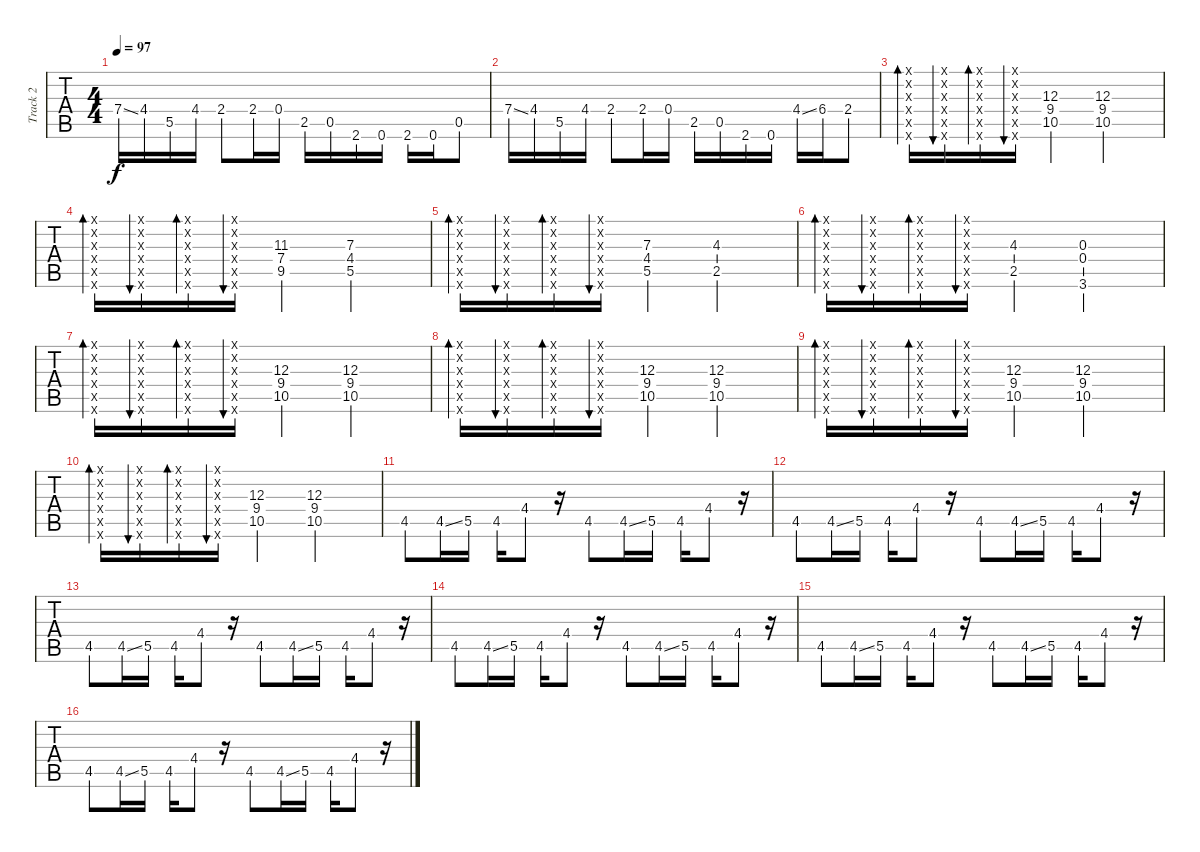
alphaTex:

\track ("Track 2" "Track 2") {instrument acousticguitarsteel}
\staff {tabs}
\tuning (E4 B3 G3 D3 A2 E2) {hide}
\ts (4 4)
\tempo 97
\clef g2
\ks c
7.4{ss}.16{dy f} 4.4.16 5.5.16 4.4.16 2.4.8 2.4.16 0.4.16 2.5.16 0.5.16 2.6.16 0.6.16 2.6.16 0.6.16 0.5.8 |
7.4{ss}.16 4.4.16 5.5.16 4.4.16 2.4.8 2.4.16 0.4.16 2.5.16 0.5.16 2.6.16 0.6.16 4.4{ss}.16 6.4.16 2.4.8 |
(0.1{x} 0.2{x} 0.3{x} 0.4{x} 0.5{x} 0.6{x}).16{bd 60} (0.1{x} 0.2{x} 0.3{x} 0.4{x} 0.5{x} 0.6{x}).16{bu 60} (0.1{x} 0.2{x} 0.3{x} 0.4{x} 0.5{x} 0.6{x}).16{bd 60} (0.1{x} 0.2{x} 0.3{x} 0.4{x} 0.5{x} 0.6{x}).16{bu 60} (12.3 9.4 10.5).4 (12.3 9.4 10.5).2 |
(0.1{x} 0.2{x} 0.3{x} 0.4{x} 0.5{x} 0.6{x}).16{bd 60} (0.1{x} 0.2{x} 0.3{x} 0.4{x} 0.5{x} 0.6{x}).16{bu 60} (0.1{x} 0.2{x} 0.3{x} 0.4{x} 0.5{x} 0.6{x}).16{bd 60} (0.1{x} 0.2{x} 0.3{x} 0.4{x} 0.5{x} 0.6{x}).16{bu 60} (11.3 7.4 9.5).4 (7.3 4.4 5.5).2 |
(0.1{x} 0.2{x} 0.3{x} 0.4{x} 0.5{x} 0.6{x}).16{bd 60} (0.1{x} 0.2{x} 0.3{x} 0.4{x} 0.5{x} 0.6{x}).16{bu 60} (0.1{x} 0.2{x} 0.3{x} 0.4{x} 0.5{x} 0.6{x}).16{bd 60} (0.1{x} 0.2{x} 0.3{x} 0.4{x} 0.5{x} 0.6{x}).16{bu 60} (7.3 4.4 5.5).4 (4.3 2.5).2 |
(0.1{x} 0.2{x} 0.3{x} 0.4{x} 0.5{x} 0.6{x}).16{bd 60} (0.1{x} 0.2{x} 0.3{x} 0.4{x} 0.5{x} 0.6{x}).16{bu 60} (0.1{x} 0.2{x} 0.3{x} 0.4{x} 0.5{x} 0.6{x}).16{bd 60} (0.1{x} 0.2{x} 0.3{x} 0.4{x} 0.5{x} 0.6{x}).16{bu 60} (4.3 2.5).4 (0.3 0.4 3.6).2 |
(0.1{x} 0.2{x} 0.3{x} 0.4{x} 0.5{x} 0.6{x}).16{bd 60} (0.1{x} 0.2{x} 0.3{x} 0.4{x} 0.5{x} 0.6{x}).16{bu 60} (0.1{x} 0.2{x} 0.3{x} 0.4{x} 0.5{x} 0.6{x}).16{bd 60} (0.1{x} 0.2{x} 0.3{x} 0.4{x} 0.5{x} 0.6{x}).16{bu 60} (12.3 9.4 10.5).4 (12.3 9.4 10.5).2 |
(0.1{x} 0.2{x} 0.3{x} 0.4{x} 0.5{x} 0.6{x}).16{bd 60} (0.1{x} 0.2{x} 0.3{x} 0.4{x} 0.5{x} 0.6{x}).16{bu 60} (0.1{x} 0.2{x} 0.3{x} 0.4{x} 0.5{x} 0.6{x}).16{bd 60} (0.1{x} 0.2{x} 0.3{x} 0.4{x} 0.5{x} 0.6{x}).16{bu 60} (12.3 9.4 10.5).4 (12.3 9.4 10.5).2 |
(0.1{x} 0.2{x} 0.3{x} 0.4{x} 0.5{x} 0.6{x}).16{bd 60} (0.1{x} 0.2{x} 0.3{x} 0.4{x} 0.5{x} 0.6{x}).16{bu 60} (0.1{x} 0.2{x} 0.3{x} 0.4{x} 0.5{x} 0.6{x}).16{bd 60} (0.1{x} 0.2{x} 0.3{x} 0.4{x} 0.5{x} 0.6{x}).16{bu 60} (12.3 9.4 10.5).4 (12.3 9.4 10.5).2 |
(0.1{x} 0.2{x} 0.3{x} 0.4{x} 0.5{x} 0.6{x}).16{bd 60} (0.1{x} 0.2{x} 0.3{x} 0.4{x} 0.5{x} 0.6{x}).16{bu 60} (0.1{x} 0.2{x} 0.3{x} 0.4{x} 0.5{x} 0.6{x}).16{bd 60} (0.1{x} 0.2{x} 0.3{x} 0.4{x} 0.5{x} 0.6{x}).16{bu 60} (12.3 9.4 10.5).4 (12.3 9.4 10.5).2 |
4.5.8 4.5{ss}.16 5.5.16 4.5.16 4.4.8 r.16 4.5.8 4.5{ss}.16 5.5.16 4.5.16 4.4.8 r.16 |
4.5.8 4.5{ss}.16 5.5.16 4.5.16 4.4.8 r.16 4.5.8 4.5{ss}.16 5.5.16 4.5.16 4.4.8 r.16 |
4.5.8 4.5{ss}.16 5.5.16 4.5.16 4.4.8 r.16 4.5.8 4.5{ss}.16 5.5.16 4.5.16 4.4.8 r.16 |
4.5.8 4.5{ss}.16 5.5.16 4.5.16 4.4.8 r.16 4.5.8 4.5{ss}.16 5.5.16 4.5.16 4.4.8 r.16 |
4.5.8 4.5{ss}.16 5.5.16 4.5.16 4.4.8 r.16 4.5.8 4.5{ss}.16 5.5.16 4.5.16 4.4.8 r.16 |
4.5.8 4.5{ss}.16 5.5.16 4.5.16 4.4.8 r.16 4.5.8 4.5{ss}.16 5.5.16 4.5.16 4.4.8 r.16
